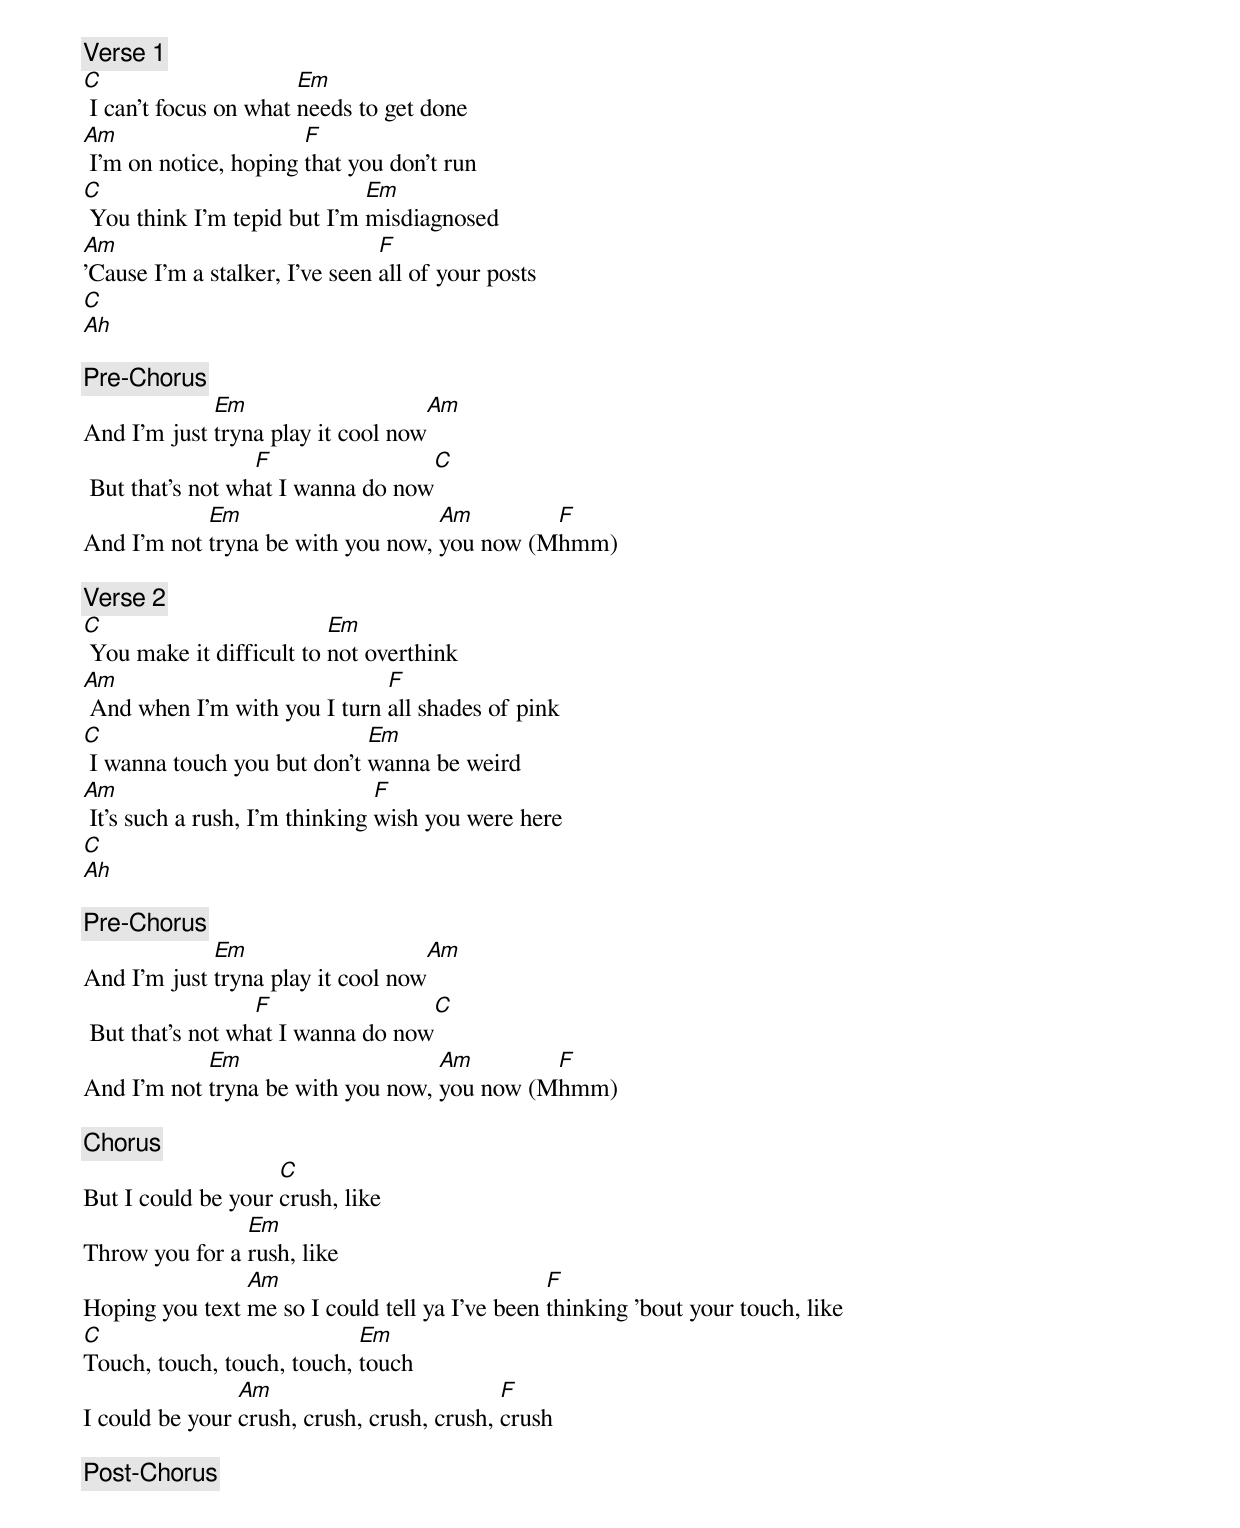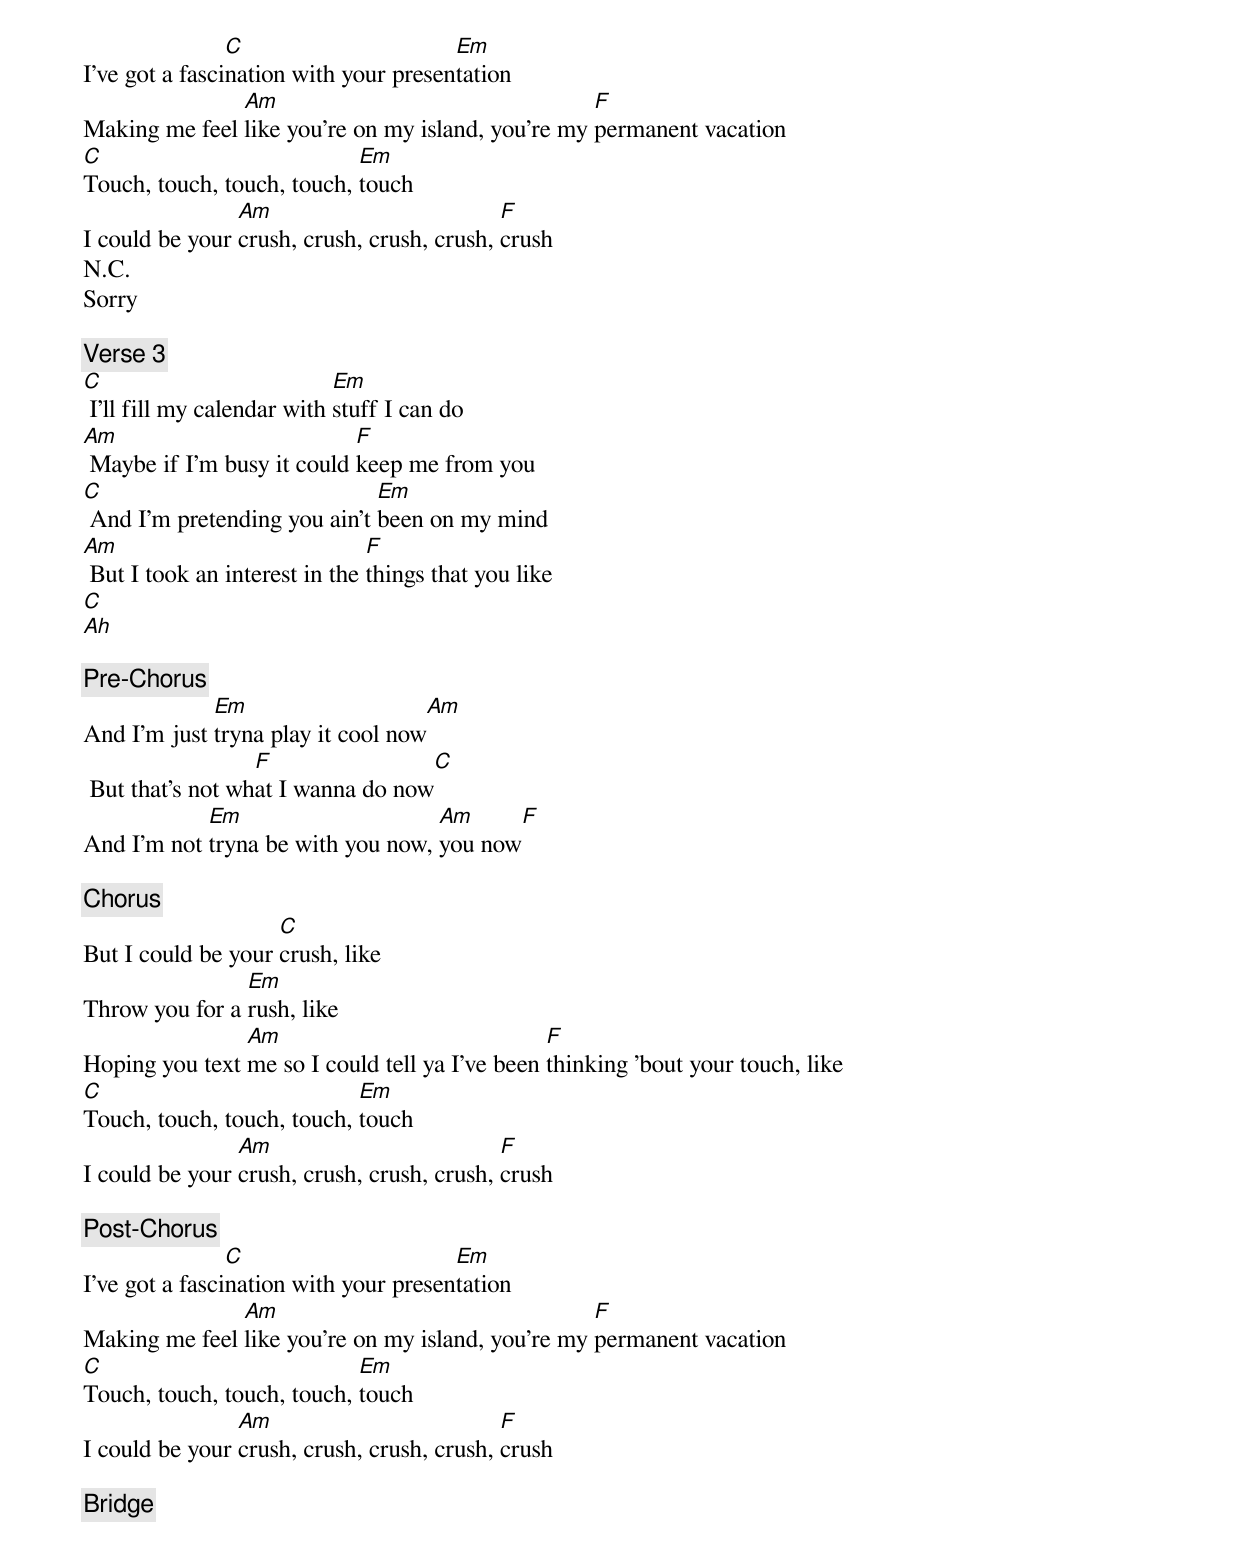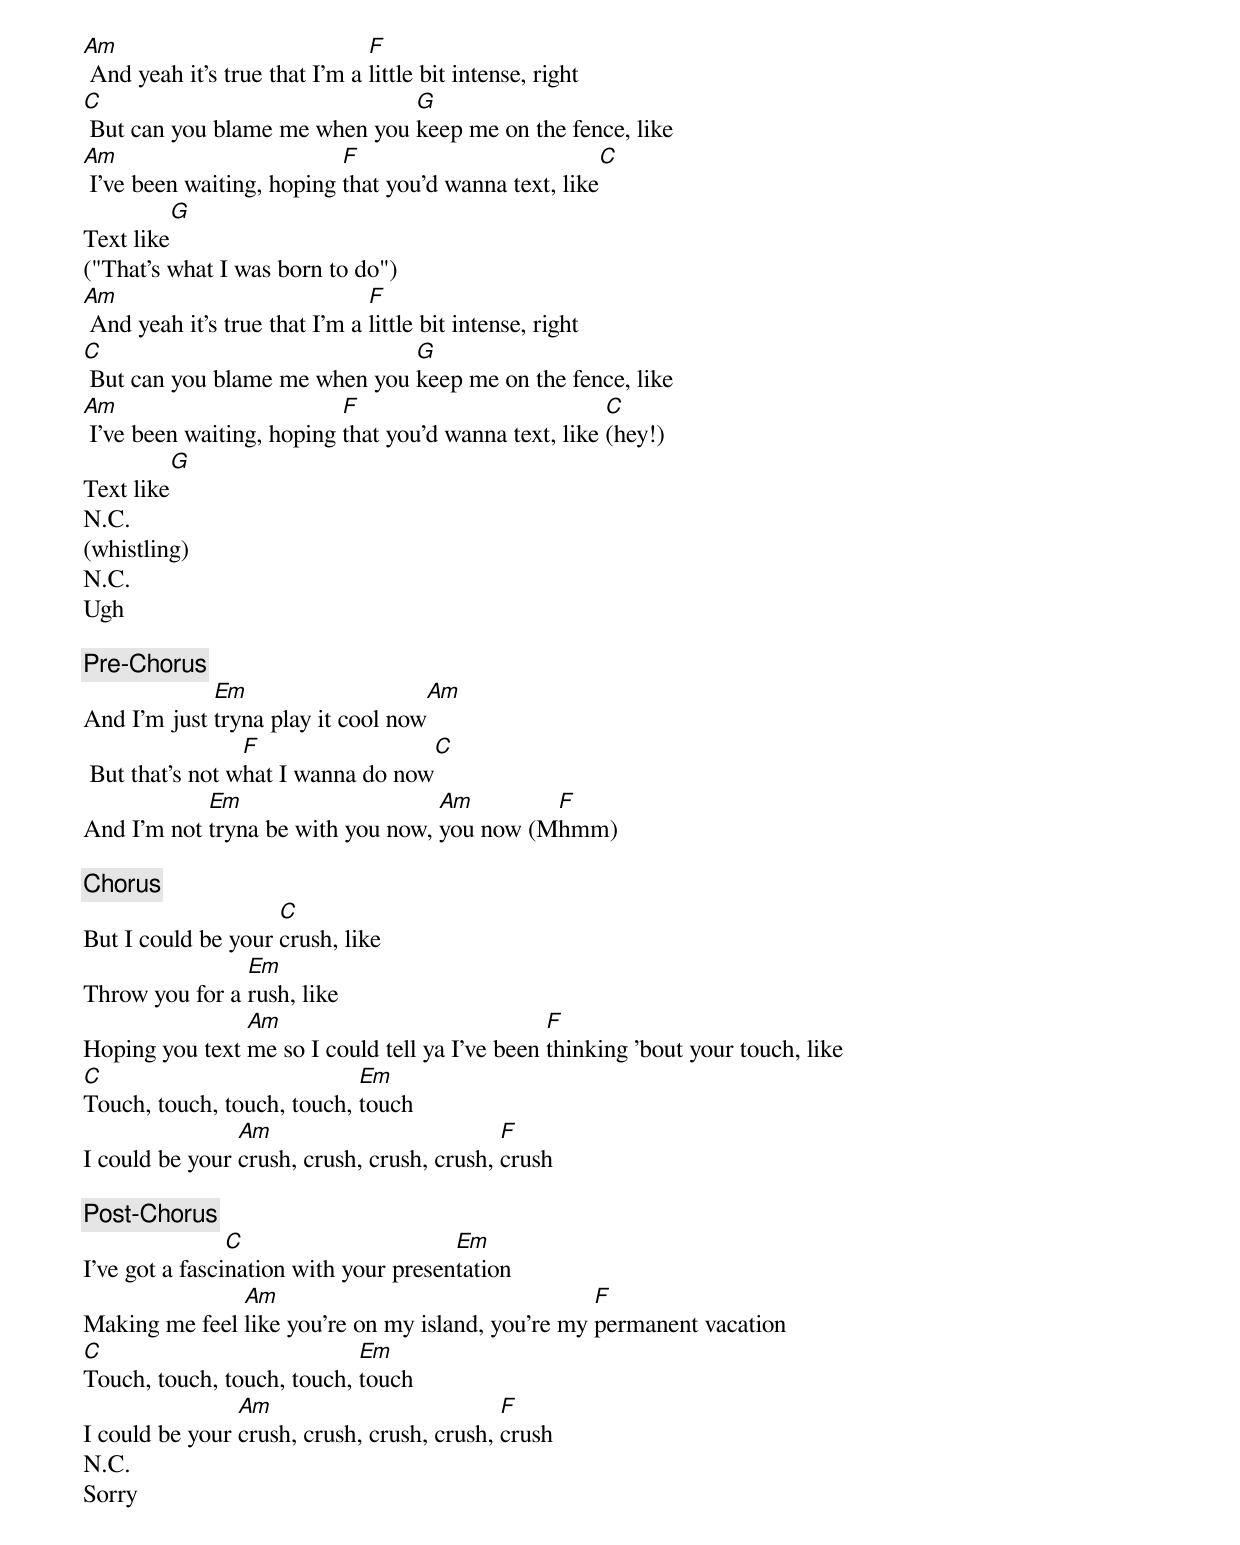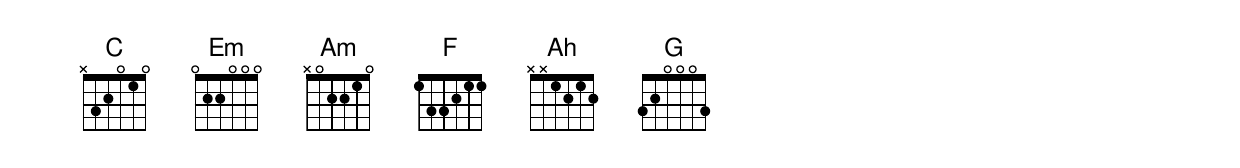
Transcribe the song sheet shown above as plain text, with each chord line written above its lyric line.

[Verse 1]
C                      Em
 I can't focus on what needs to get done
Am                     F
 I'm on notice, hoping that you don't run
C                            Em
 You think I'm tepid but I'm misdiagnosed
Am                              F
'Cause I'm a stalker, I've seen all of your posts
 C
Ah

[Pre-Chorus]
             Em                     Am
And I'm just tryna play it cool now
                  F                 C
 But that's not what I wanna do now
            Em                     Am        F
And I'm not tryna be with you now, you now (Mhmm)

[Verse 2]
C                         Em
 You make it difficult to not overthink
Am                            F
 And when I'm with you I turn all shades of pink
C                            Em
 I wanna touch you but don't wanna be weird
Am                              F
 It's such a rush, I'm thinking wish you were here
 C
Ah

[Pre-Chorus]
             Em                     Am
And I'm just tryna play it cool now
                  F                 C
 But that's not what I wanna do now
            Em                     Am        F
And I'm not tryna be with you now, you now (Mhmm)

[Chorus]
                    C
But I could be your crush, like
                Em
Throw you for a rush, like
                Am                              F
Hoping you text me so I could tell ya I've been thinking 'bout your touch, like
C                           Em
Touch, touch, touch, touch, touch
                Am                          F
I could be your crush, crush, crush, crush, crush

[Post-Chorus]
                C                      Em
I've got a fascination with your presentation
               Am                                  F
Making me feel like you're on my island, you're my permanent vacation
C                           Em
Touch, touch, touch, touch, touch
                Am                          F
I could be your crush, crush, crush, crush, crush
N.C.
Sorry

[Verse 3]
C                           Em
 I'll fill my calendar with stuff I can do
Am                          F
 Maybe if I'm busy it could keep me from you
C                             Em
 And I'm pretending you ain't been on my mind
Am                             F
 But I took an interest in the things that you like
 C
Ah

[Pre-Chorus]
             Em                     Am
And I'm just tryna play it cool now
                  F                 C
 But that's not what I wanna do now
            Em                     Am      F
And I'm not tryna be with you now, you now

[Chorus]
                    C
But I could be your crush, like
                Em
Throw you for a rush, like
                Am                              F
Hoping you text me so I could tell ya I've been thinking 'bout your touch, like
C                           Em
Touch, touch, touch, touch, touch
                Am                          F
I could be your crush, crush, crush, crush, crush

[Post-Chorus]
                C                      Em
I've got a fascination with your presentation
               Am                                  F
Making me feel like you're on my island, you're my permanent vacation
C                           Em
Touch, touch, touch, touch, touch
                Am                          F
I could be your crush, crush, crush, crush, crush

[Bridge]
Am                             F
 And yeah it's true that I'm a little bit intense, right
C                              G
 But can you blame me when you keep me on the fence, like
Am                         F                           C
 I've been waiting, hoping that you'd wanna text, like
         G
Text like
("That's what I was born to do")
Am                             F
 And yeah it's true that I'm a little bit intense, right
C                              G
 But can you blame me when you keep me on the fence, like
Am                         F                           C
 I've been waiting, hoping that you'd wanna text, like (hey!)
         G
Text like
N.C.
(whistling)
N.C.
Ugh

[Pre-Chorus]
             Em                     Am
And I'm just tryna play it cool now
                 F                  C
 But that's not what I wanna do now
            Em                     Am        F
And I'm not tryna be with you now, you now (Mhmm)

[Chorus]
                    C
But I could be your crush, like
                Em
Throw you for a rush, like
                Am                              F
Hoping you text me so I could tell ya I've been thinking 'bout your touch, like
C                           Em
Touch, touch, touch, touch, touch
                Am                          F
I could be your crush, crush, crush, crush, crush

[Post-Chorus]
                C                      Em
I've got a fascination with your presentation
               Am                                  F
Making me feel like you're on my island, you're my permanent vacation
C                           Em
Touch, touch, touch, touch, touch
                Am                          F
I could be your crush, crush, crush, crush, crush
N.C.
Sorry
